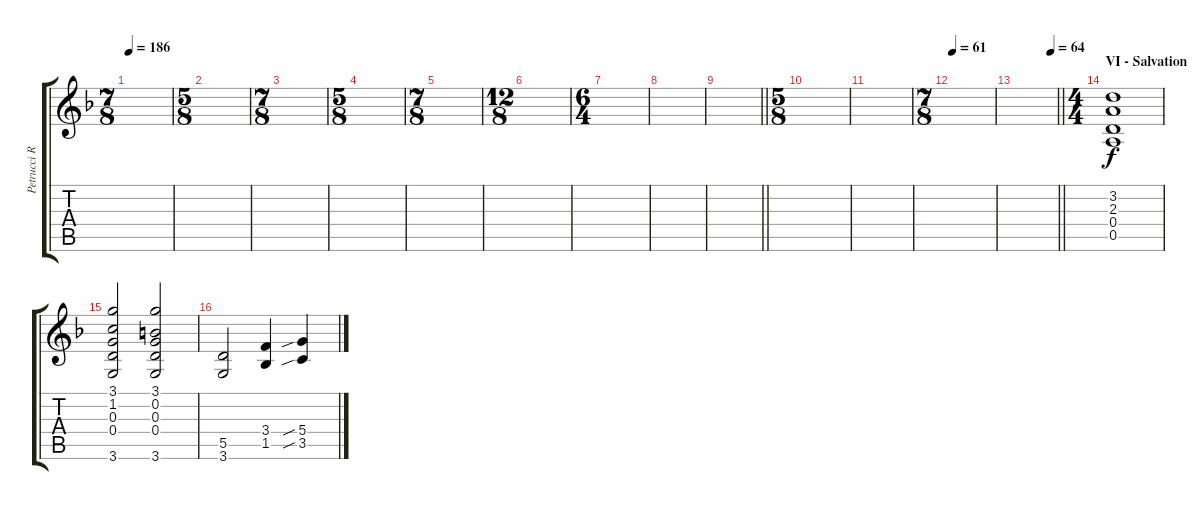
\track ("Petrucci Right" "Petrucci R") {instrument distortionguitar}
\staff {score tabs}
\tuning (E4 B3 G3 D3 A2 E2) {hide}
\ts (7 8)
\tempo 186
\clef g2
\ks f
|
\ts (5 8)
|
\ts (7 8)
|
\ts (5 8)
|
\ts (7 8)
|
\ts (12 8)
|
\ts (6 4)
|
|
\barLineRight lightlight
|
\ts (5 8)
|
|
\ts (7 8)
\tempo 61
|
\tempo (64 0.8571428571428571)
\barLineRight lightlight
|
\ts (4 4)
\section ("" "VI - Salvation")
(3.2 2.3 0.4 0.5).1{dy f} |
(3.1 1.2 0.3 0.4 3.6).2 (3.1 0.2 0.3 0.4 3.6).2 |
(5.5 3.6).2 (3.4 1.5).4 (5.4{sib} 3.5{sib}).4
